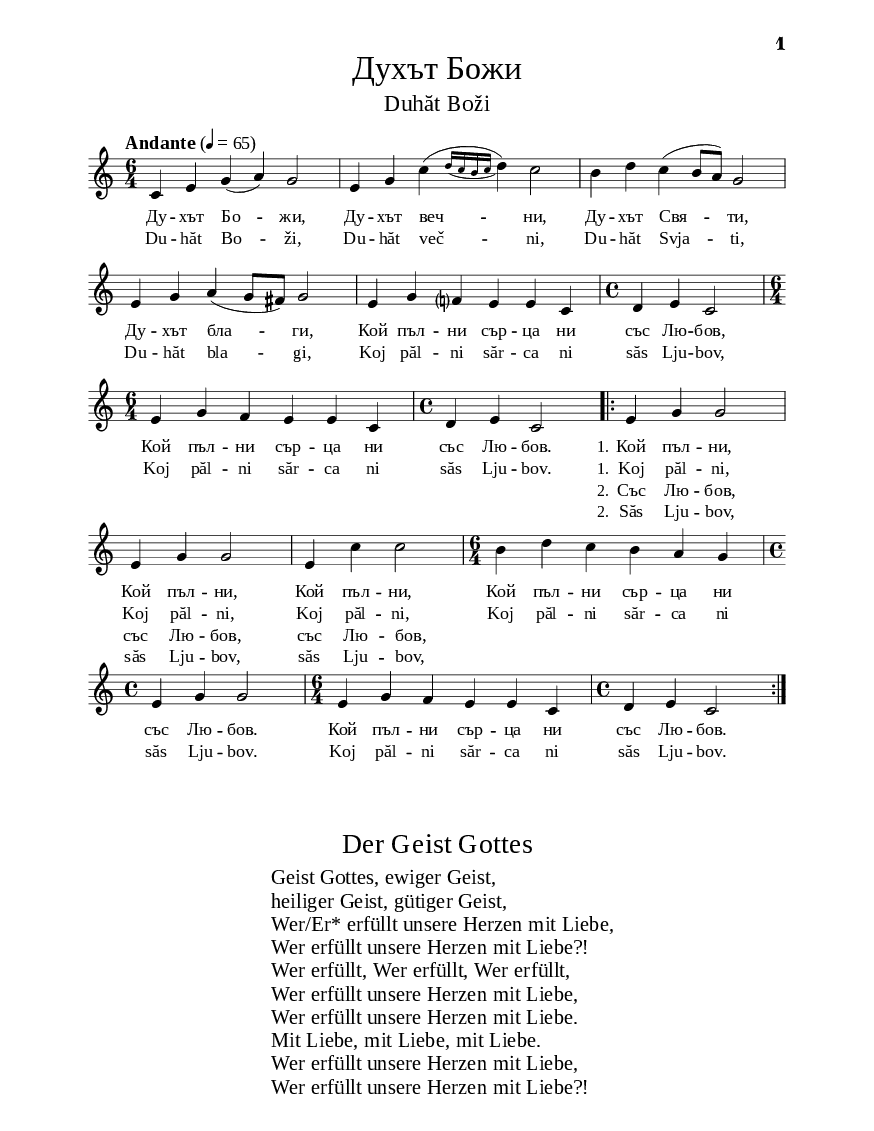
\version "2.24.4"

% include paper part and global functions
\include "include/globals.ily"

\bookpart {
  \label #'ref079
  \tocItem \markup "Духът Божи – Duhăt Boži"
  \include "include/bookpart-paper.ily"
  \score {
    \include "include/score-layout.ily"

    \new Voice \relative c' {
      \clef treble
      \key c \major
      \time 6/4
      \tempoFunc "Andante" 4 "65"

      c4 e g (a ) g2 | e4 g c4 ( \acciaccatura {d16c b c}) d4 c2 |

      b4 d c (b8 a ) g2 | \break e 4 g a ( g8 fis ) g2

      e4 g f? e e c | \time 4/4 d e c2 \break

      \time 6/4  e4 g f e e c | \time 4/4 d e c2

      \bar ".|:-|"
      e4 g g2 | \break e4 g g2 | e4 c' c2 |

      \time 6/4  b4 d c b a g | \break \time 4/4 e g g2 |

      \time 6/4 e4 g f e e c | \time 4/4 d e c2 \break

      \bar ":|."


    }

    \addlyrics {
      Ду -- хът Бо -- жи, Ду -- хът веч -- ни,

      Ду -- хът Свя -- ти, Ду -- хът бла -- ги,

      Кой пъл -- ни сър -- ца ни със Лю -- бов,

      Кой пъл -- ни сър -- ца ни със Лю -- бов.

      \set stanza = "1." Кой пъл -- ни, Кой пъл -- ни, Кой пъл -- ни,

      Кой пъл -- ни сър -- ца ни със Лю -- бов.

      Кой пъл -- ни сър -- ца ни със Лю -- бов.
    }



    \addlyrics {
      Du -- hăt Bo -- ži, Du -- hăt več -- ni,

      Du -- hăt Svja -- ti, Du -- hăt bla -- gi,

      Koj păl -- ni săr -- ca ni săs Lju -- bov,

      Koj păl -- ni săr -- ca ni săs Lju -- bov.

      \set stanza = "1." Koj păl -- ni, Koj păl -- ni, Koj păl -- ni,

      Koj păl -- ni săr -- ca ni săs Lju -- bov.

      Koj păl -- ni săr -- ca ni săs Lju -- bov.
    }

    \addlyrics {
      " " " " " " " " " " " " " " " "

      " " " " " " " " " " " " " " " "

      " " " " " " " " " " " " " " " " " "

      " " " " " " " " " " " " " " " " " "

      \set stanza = "2." Със Лю -- бов, със Лю -- бов, със Лю -- бов,

      " " " " " " " " " " " " " " " " " "

      " " " " " " " " " " " " " " " " " "
    }

    \addlyrics {
      " " " " " " " " " " " " " " " "

      " " " " " " " " " " " " " " " "

      " " " " " " " " " " " " " " " " " "

      " " " " " " " " " " " " " " " " " "

      \set stanza = "2." Săs Lju -- bov, săs Lju -- bov, săs Lju -- bov,

      " " " " " " " " " " " " " " " " " "

      " " " " " " " " " " " " " " " " " "
    }

    \header {
      title = \titleFunc "Духът Божи" "Duhăt Boži"
    }

    \midi{}

  } % score

  \markup \vspace #3


  % include foreign translation(s) of the song
  \version "2.24.4"

\markup \fill-line { \fontsize #deTitleFontSize "Der Geist Gottes" }
\markup \null
\markup \null

\markup \abs-fontsize #10 {
     \fill-line {
  \override #`(baseline-skip . ,deCoupletBaselineSkip)

  \column {
       
  \line { " "Geist Gottes, ewiger Geist,  }

  \line { " "heiliger Geist, gütiger Geist,   }

  \line { " "Wer/Er* erfüllt unsere Herzen mit Liebe,   }

  \line { " "Wer erfüllt unsere Herzen mit Liebe?!  }

  \line { " "Wer erfüllt, Wer erfüllt, Wer erfüllt,  }

  \line { " "Wer erfüllt unsere Herzen mit Liebe,  }

  \line { " "Wer erfüllt unsere Herzen mit Liebe.  }


  \line { " "Mit Liebe, mit Liebe, mit Liebe.  }

  \line { " "Wer erfüllt unsere Herzen mit Liebe,  }

  \line { " "Wer erfüllt unsere Herzen mit Liebe?!  }
       
    }
     } 
    
}


} % bookpart
